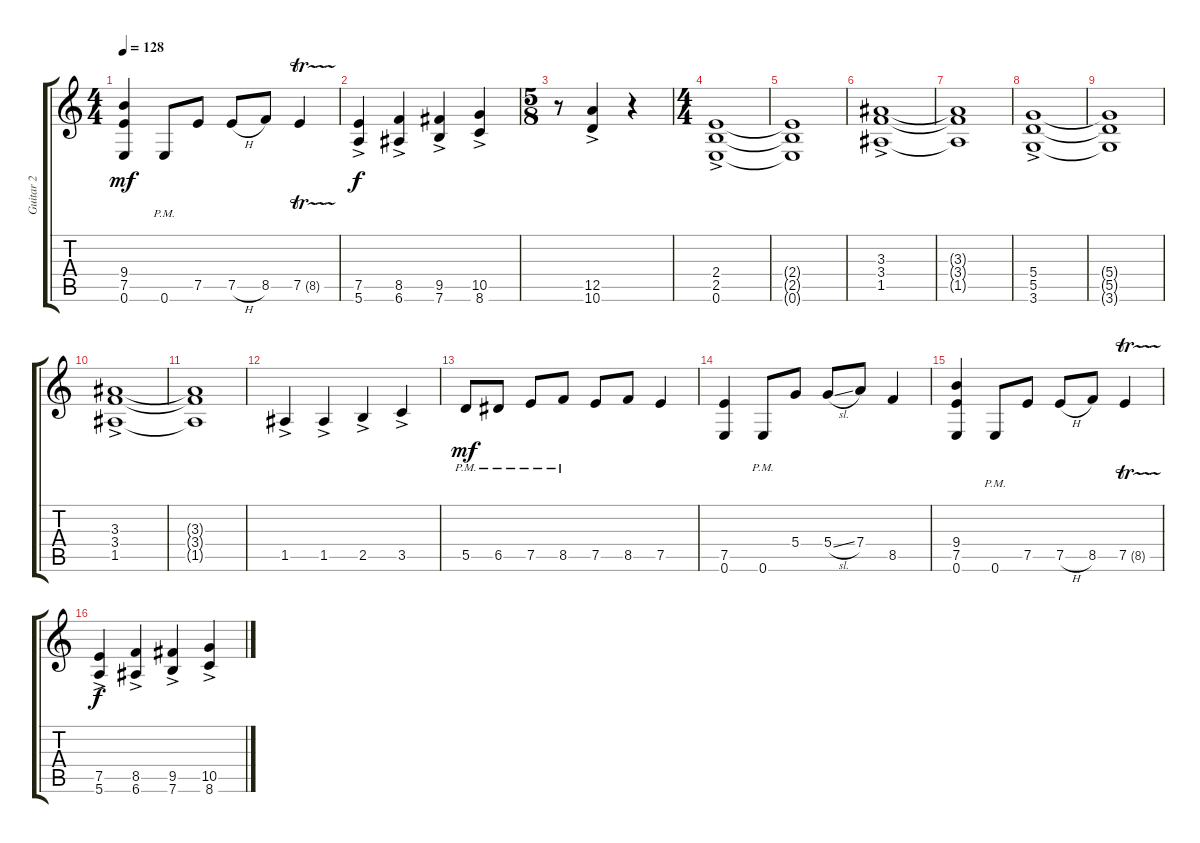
\track ("Guitar 2" "Guitar 2") {instrument distortionguitar}
\staff {score tabs}
\tuning (E4 B3 G3 D3 A2 E2) {hide}
\ts (4 4)
\tempo 128
\clef g2
\ks c
(9.4 7.5 0.6).4{dy mf} 0.6{pm}.8 7.5.8 7.5{h}.8 8.5.8 7.5{tr (8 32)}.4 |
(7.5{ac} 5.6{ac}).4{dy f} (8.5{ac} 6.6{ac}).4 (9.5{ac} 7.6{ac}).4 (10.5{ac} 8.6{ac}).4 |
\ts (5 8)
r.8 (12.5{ac} 10.6{ac}).4 r.4 |
\ts (4 4)
(2.4{ac} 2.5{ac} 0.6{ac}).1 |
(2.4{t} 2.5{t} 0.6{t}).1 |
(3.3{ac} 3.4{ac} 1.5{ac}).1 |
(3.3{t} 3.4{t} 1.5{t}).1 |
(5.4{ac} 5.5{ac} 3.6{ac}).1 |
(5.4{t} 5.5{t} 3.6{t}).1 |
(3.3{ac} 3.4{ac} 1.5{ac}).1 |
(3.3{t} 3.4{t} 1.5{t}).1 |
1.5{ac}.4 1.5{ac}.4 2.5{ac}.4 3.5{ac}.4 |
5.5{pm}.8{dy mf} 6.5{pm}.8 7.5{pm}.8 8.5{pm}.8 7.5.8 8.5.8 7.5.4 |
(7.5 0.6).4 0.6{pm}.8 5.4.8 5.4{sl}.8 7.4.8 8.5.4 |
(9.4 7.5 0.6).4 0.6{pm}.8 7.5.8 7.5{h}.8 8.5.8 7.5{tr (8 32)}.4 |
(7.5{ac} 5.6{ac}).4{dy f} (8.5{ac} 6.6{ac}).4 (9.5{ac} 7.6{ac}).4 (10.5{ac} 8.6{ac}).4
